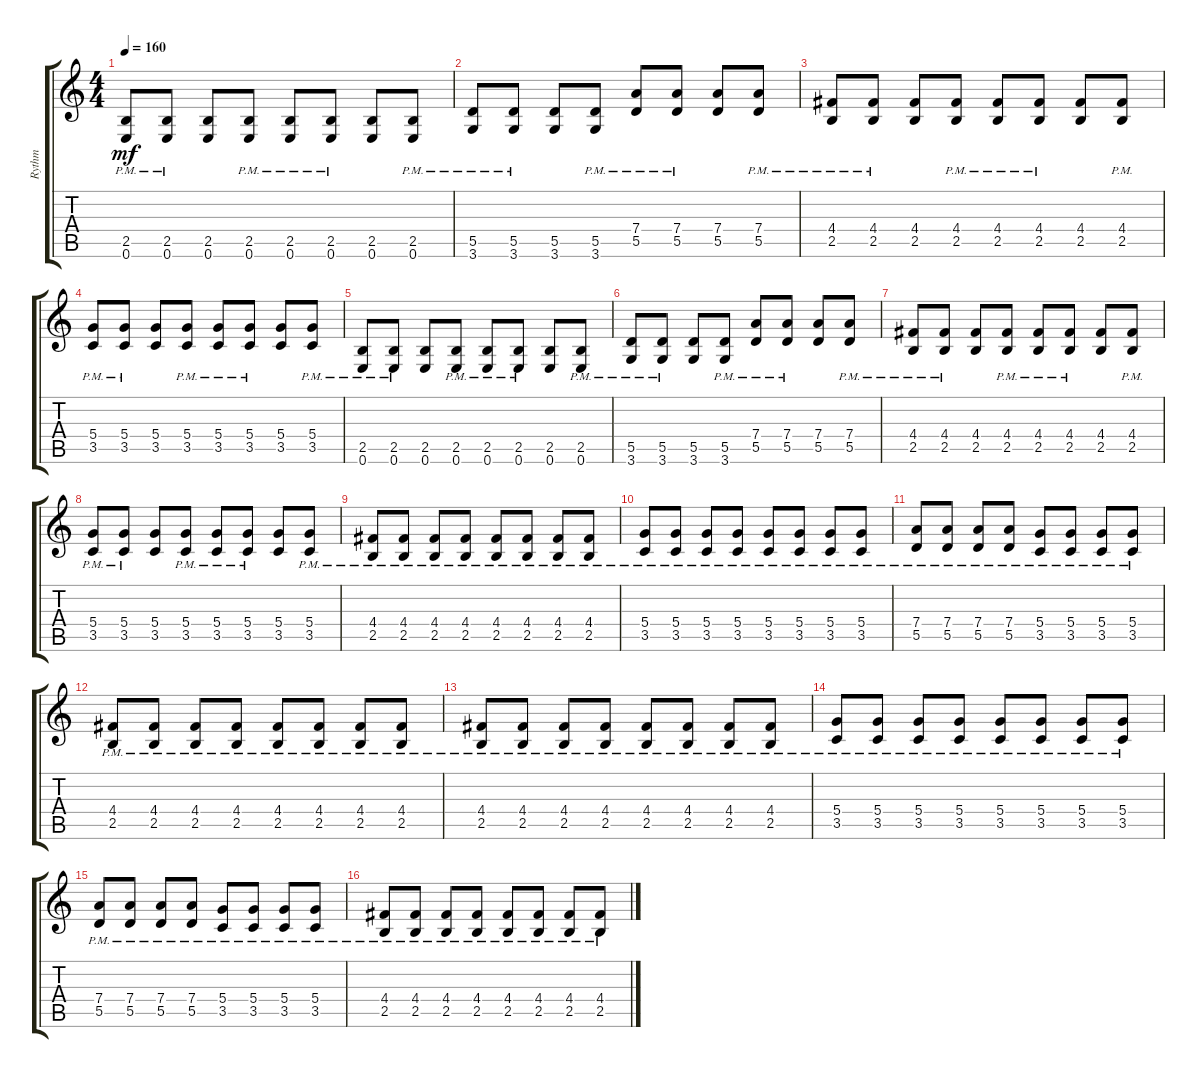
\track ("Rythm" "Rythm") {instrument overdrivenguitar}
\staff {score tabs}
\tuning (E4 B3 G3 D3 A2 E2) {hide}
\ts (4 4)
\tempo 160
\clef g2
\ks c
(2.5{pm} 0.6{pm}).8{dy mf instrument overdrivenguitar} (2.5{pm} 0.6{pm}).8 (2.5 0.6).8 (2.5{pm} 0.6{pm}).8 (2.5{pm} 0.6{pm}).8 (2.5{pm} 0.6{pm}).8 (2.5 0.6).8 (2.5{pm} 0.6{pm}).8 |
(5.5{pm} 3.6{pm}).8 (5.5{pm} 3.6{pm}).8 (5.5 3.6).8 (5.5{pm} 3.6{pm}).8 (7.4{pm} 5.5{pm}).8 (7.4{pm} 5.5{pm}).8 (7.4 5.5).8 (7.4{pm} 5.5{pm}).8 |
(4.4{pm} 2.5{pm}).8 (4.4{pm} 2.5{pm}).8 (4.4 2.5).8 (4.4{pm} 2.5{pm}).8 (4.4{pm} 2.5{pm}).8 (4.4{pm} 2.5{pm}).8 (4.4 2.5).8 (4.4{pm} 2.5{pm}).8 |
(5.4{pm} 3.5{pm}).8 (5.4{pm} 3.5{pm}).8 (5.4 3.5).8 (5.4{pm} 3.5{pm}).8 (5.4{pm} 3.5{pm}).8 (5.4{pm} 3.5{pm}).8 (5.4 3.5).8 (5.4{pm} 3.5{pm}).8 |
(2.5{pm} 0.6{pm}).8 (2.5{pm} 0.6{pm}).8 (2.5 0.6).8 (2.5{pm} 0.6{pm}).8 (2.5{pm} 0.6{pm}).8 (2.5{pm} 0.6{pm}).8 (2.5 0.6).8 (2.5{pm} 0.6{pm}).8 |
(5.5{pm} 3.6{pm}).8 (5.5{pm} 3.6{pm}).8 (5.5 3.6).8 (5.5{pm} 3.6{pm}).8 (7.4{pm} 5.5{pm}).8 (7.4{pm} 5.5{pm}).8 (7.4 5.5).8 (7.4{pm} 5.5{pm}).8 |
(4.4{pm} 2.5{pm}).8 (4.4{pm} 2.5{pm}).8 (4.4 2.5).8 (4.4{pm} 2.5{pm}).8 (4.4{pm} 2.5{pm}).8 (4.4{pm} 2.5{pm}).8 (4.4 2.5).8 (4.4{pm} 2.5{pm}).8 |
(5.4{pm} 3.5{pm}).8 (5.4{pm} 3.5{pm}).8 (5.4 3.5).8 (5.4{pm} 3.5{pm}).8 (5.4{pm} 3.5{pm}).8 (5.4{pm} 3.5{pm}).8 (5.4 3.5).8 (5.4{pm} 3.5{pm}).8 |
(4.4{pm} 2.5{pm}).8 (4.4{pm} 2.5{pm}).8 (4.4{pm} 2.5{pm}).8 (4.4{pm} 2.5{pm}).8 (4.4{pm} 2.5{pm}).8 (4.4{pm} 2.5{pm}).8 (4.4{pm} 2.5{pm}).8 (4.4{pm} 2.5{pm}).8 |
(5.4{pm} 3.5{pm}).8 (5.4{pm} 3.5{pm}).8 (5.4{pm} 3.5{pm}).8 (5.4{pm} 3.5{pm}).8 (5.4{pm} 3.5{pm}).8 (5.4{pm} 3.5{pm}).8 (5.4{pm} 3.5{pm}).8 (5.4{pm} 3.5{pm}).8 |
(7.4{pm} 5.5{pm}).8 (7.4{pm} 5.5{pm}).8 (7.4{pm} 5.5{pm}).8 (7.4{pm} 5.5{pm}).8 (5.4{pm} 3.5{pm}).8 (5.4{pm} 3.5{pm}).8 (5.4{pm} 3.5{pm}).8 (5.4{pm} 3.5{pm}).8 |
(4.4{pm} 2.5{pm}).8 (4.4{pm} 2.5{pm}).8 (4.4{pm} 2.5{pm}).8 (4.4{pm} 2.5{pm}).8 (4.4{pm} 2.5{pm}).8 (4.4{pm} 2.5{pm}).8 (4.4{pm} 2.5{pm}).8 (4.4{pm} 2.5{pm}).8 |
(4.4{pm} 2.5{pm}).8 (4.4{pm} 2.5{pm}).8 (4.4{pm} 2.5{pm}).8 (4.4{pm} 2.5{pm}).8 (4.4{pm} 2.5{pm}).8 (4.4{pm} 2.5{pm}).8 (4.4{pm} 2.5{pm}).8 (4.4{pm} 2.5{pm}).8 |
(5.4{pm} 3.5{pm}).8 (5.4{pm} 3.5{pm}).8 (5.4{pm} 3.5{pm}).8 (5.4{pm} 3.5{pm}).8 (5.4{pm} 3.5{pm}).8 (5.4{pm} 3.5{pm}).8 (5.4{pm} 3.5{pm}).8 (5.4{pm} 3.5{pm}).8 |
(7.4{pm} 5.5{pm}).8 (7.4{pm} 5.5{pm}).8 (7.4{pm} 5.5{pm}).8 (7.4{pm} 5.5{pm}).8 (5.4{pm} 3.5{pm}).8 (5.4{pm} 3.5{pm}).8 (5.4{pm} 3.5{pm}).8 (5.4{pm} 3.5{pm}).8 |
(4.4{pm} 2.5{pm}).8 (4.4{pm} 2.5{pm}).8 (4.4{pm} 2.5{pm}).8 (4.4{pm} 2.5{pm}).8 (4.4{pm} 2.5{pm}).8 (4.4{pm} 2.5{pm}).8 (4.4{pm} 2.5{pm}).8 (4.4{pm} 2.5{pm}).8
